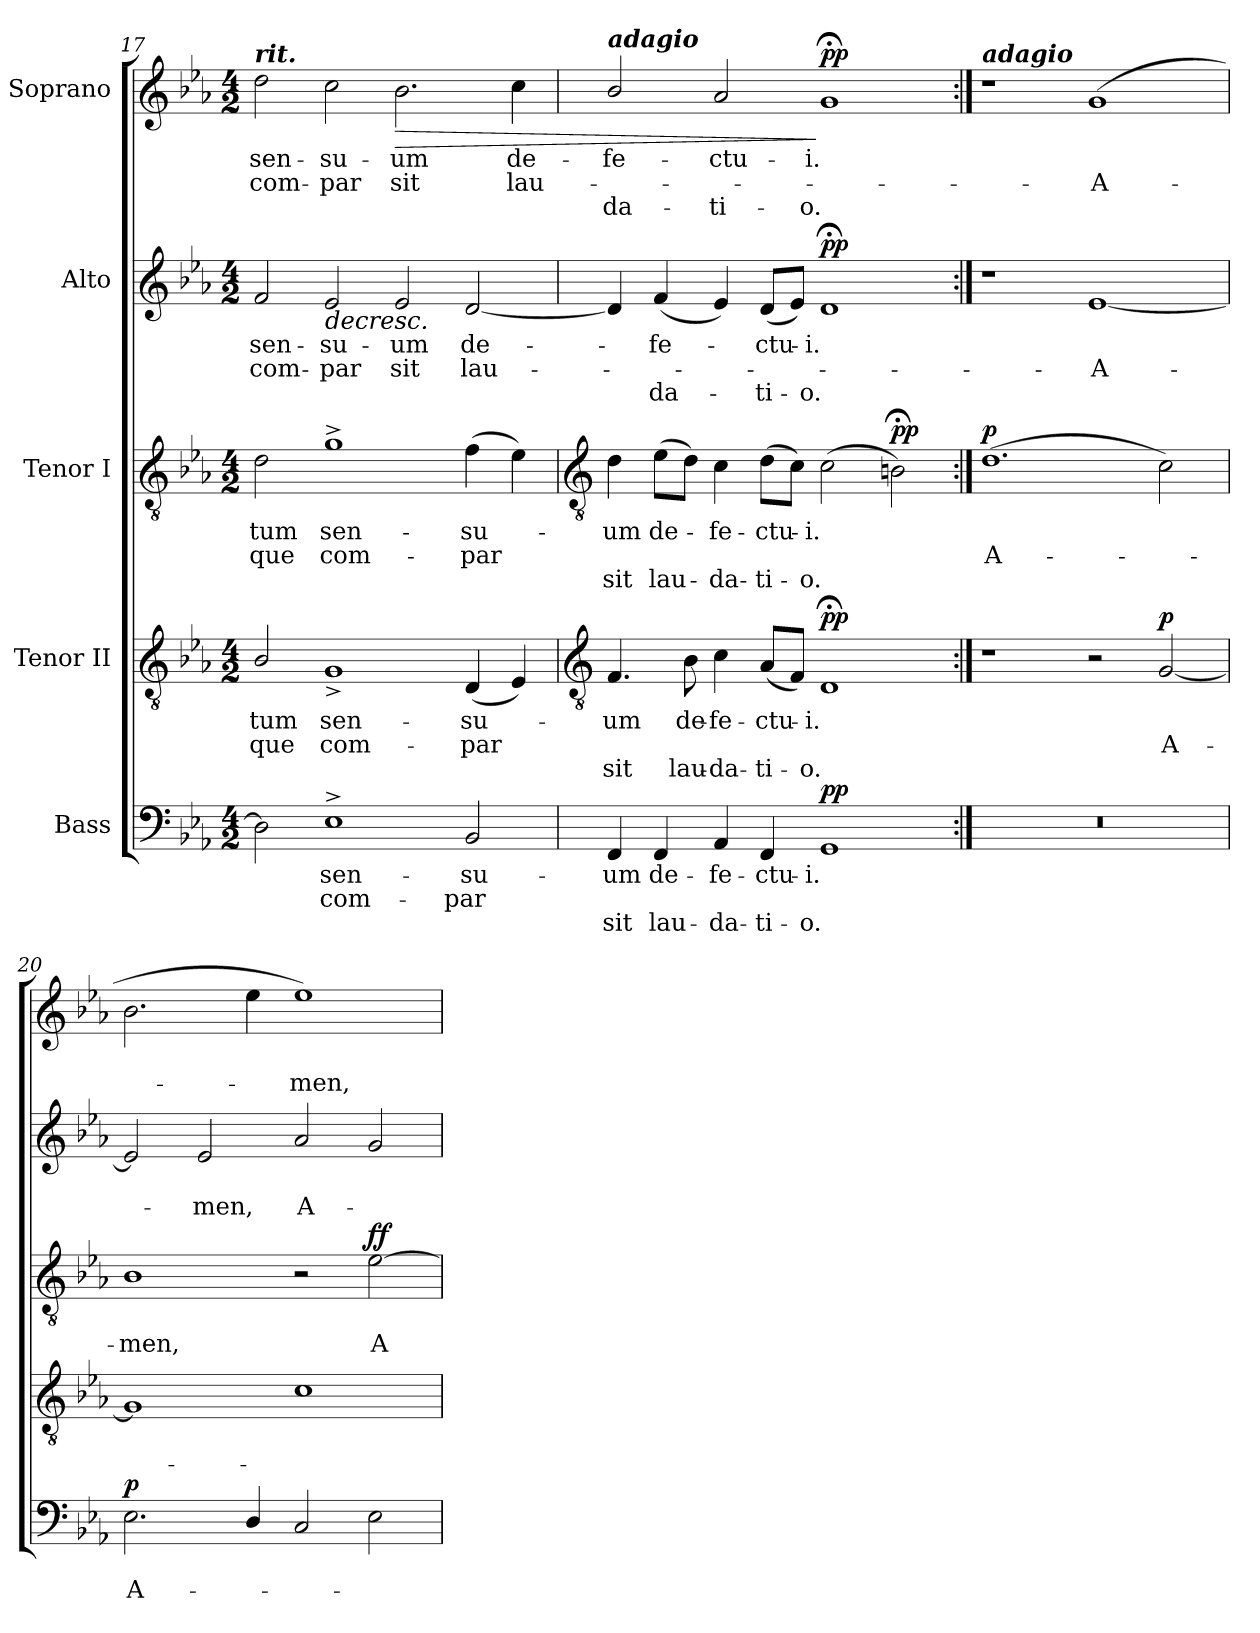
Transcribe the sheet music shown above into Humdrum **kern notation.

**kern	**text	**text	**text	**dynam	**kern	**text	**text	**text	**dynam	**kern	**text	**text	**text	**dynam	**kern	**text	**text	**text	**dynam	**kern	**text	**text	**text	**dynam
*part5	*part5	*part5	*part5	*part5	*part4	*part4	*part4	*part4	*part4	*part3	*part3	*part3	*part3	*part3	*part2	*part2	*part2	*part2	*part2	*part1	*part1	*part1	*part1	*part1
*staff5	*staff5	*staff5	*staff5	*staff5	*staff4	*staff4	*staff4	*staff4	*staff4	*staff3	*staff3	*staff3	*staff3	*staff3	*staff2	*staff2	*staff2	*staff2	*staff2	*staff1	*staff1	*staff1	*staff1	*staff1
*I"Bass	*	*	*	*	*I"Tenor II	*	*	*	*	*I"Tenor I	*	*	*	*	*I"Alto	*	*	*	*	*I"Soprano	*	*	*	*
*clefF4	*	*	*	*	*clefGv2	*	*	*	*	*clefGv2	*	*	*	*	*clefG2	*	*	*	*	*clefG2	*	*	*	*
*k[b-e-a-]	*	*	*	*	*k[b-e-a-]	*	*	*	*	*k[b-e-a-]	*	*	*	*	*k[b-e-a-]	*	*	*	*	*k[b-e-a-]	*	*	*	*
*E-:	*	*	*	*	*E-:	*	*	*	*	*E-:	*	*	*	*	*E-:	*	*	*	*	*E-:	*	*	*	*
*M4/2	*	*	*	*	*M4/2	*	*	*	*	*M4/2	*	*	*	*	*M4/2	*	*	*	*	*M4/2	*	*	*	*
=17	=17	=17	=17	=17	=17	=17	=17	=17	=17	=17	=17	=17	=17	=17	=17	=17	=17	=17	=17	=17	=17	=17	=17	=17
!	!	!	!	!	!	!	!	!	!	!	!	!	!	!	!	!	!	!	!	!LO:TX:a:Bi:t=rit.	!	!	!	!
!	!	!	!	!	!	!LO:LY:b	!LO:LY:b	!	!	!	!LO:LY:b	!LO:LY:b	!	!	!	!LO:LY:b	!LO:LY:b	!	!	!	!LO:LY:b	!LO:LY:b	!	!
2D]	.	.	.	.	2B-/	tum	que	.	.	2d\	tum	que	.	.	2f	sen-	-com-	.	.	2dd	sen-	-com-	.	.
!	!LO:LY:b	!LO:LY:b	!	!	!	!LO:LY:b	!LO:LY:b	!	!	!	!LO:LY:b	!LO:LY:b	!	!	!	!LO:LY:b	!LO:LY:b	!	!LO:HP:b	!	!LO:LY:b	!LO:LY:b	!	!
1E-^	sen-	-com-	.	.	1G^	sen-	-com-	.	.	1g^	sen-	-com-	.	.	2e-	-su-	-par	.	>	2cc	-su-	-par	.	.
!	!	!	!	!	!	!	!	!	!	!	!	!	!	!	!	!LO:LY:b	!LO:LY:b	!	!	!	!LO:LY:b	!LO:LY:b	!	!LO:HP:b
.	.	.	.	.	.	.	.	.	.	.	.	.	.	.	2e-	um	sit	.	.	2.b-	um	sit	.	>
!	!LO:LY:b	!LO:LY:b	!	!	!	!LO:LY:b	!LO:LY:b	!	!	!	!LO:LY:b	!LO:LY:b	!	!	!	!LO:LY:b	!LO:LY:b	!	!	!	!	!	!	!
2BB-	-su-	-par	.	.	(<4D	-su-	par	.	.	(>4f\	-su-	par	.	.	[2d	de-	lau-	.	.	.	.	.	.	.
!	!	!	!	!	!	!	!	!	!	!	!	!	!	!	!	!	!	!	!	!	!LO:LY:b	!LO:LY:b	!	!
.	.	.	.	.	4E-)	.	.	.	.	4e-\)	.	.	.	.	.	.	.	.	.	4cc	de-	-lau-	.	.
!!LO:LB:g=z
=18	=18	=18	=18	=18	=18	=18	=18	=18	=18	=18	=18	=18	=18	=18	=18	=18	=18	=18	=18	=18	=18	=18	=18	=18
*	*	*	*	*	*clefGv2	*	*	*	*	*clefGv2	*	*	*	*	*	*	*	*	*	*	*	*	*	*
!	!	!	!	!	!	!	!	!	!	!	!	!	!	!	!	!	!	!	!	!LO:TX:a:Bi:t=adagio	!	!	!	!
!	!LO:LY:b	!	!LO:LY:b	!	!	!LO:LY:b	!	!LO:LY:b	!	!	!LO:LY:b	!	!LO:LY:b	!	!	!	!	!	!	!	!LO:LY:b	!	!LO:LY:b	!
4FF	um	.	sit	.	4.F	um	.	sit	.	4d\	um	.	sit	.	4d]	.	.	.	.	2b-/	-fe-	.	-da-	.
!	!LO:LY:b	!	!LO:LY:b	!	!	!	!	!	!	!	!LO:LY:b	!	!LO:LY:b	!	!	!LO:LY:b	!	!LO:LY:b	!	!	!	!	!	!
4FF	de-	.	-lau-	.	.	.	.	.	.	(>8e-\L	de-	.	lau-	.	(<4f	fe-	.	da-	.	.	.	.	.	.
!	!	!	!	!	!	!LO:LY:b	!	!LO:LY:b	!	!	!	!	!	!	!	!	!	!	!	!	!	!	!	!
.	.	.	.	.	8B-	de-	.	-lau-	.	8d\J)	.	.	.	.	.	.	.	.	.	.	.	.	.	.
!	!LO:LY:b	!	!LO:LY:b	!	!	!LO:LY:b	!	!LO:LY:b	!	!	!LO:LY:b	!	!LO:LY:b	!	!	!	!	!	!	!	!LO:LY:b	!	!LO:LY:b	!
4AA-	-fe-	.	-da-	.	4c	-fe-	.	-da-	.	4c\	fe-	.	-da-	.	4e-)	.	.	.	.	2a-	-ctu-	.	-ti-	.
!	!LO:LY:b	!	!LO:LY:b	!	!	!LO:LY:b	!	!LO:LY:b	!	!	!LO:LY:b	!	!LO:LY:b	!	!	!LO:LY:b	!	!LO:LY:b	!	!	!	!	!	!
4FF	-ctu-	.	-ti-	.	(<8A-L	-ctu-	.	ti-	.	(>8d\L	-ctu-	.	ti-	.	(<8dL	ctu-	.	ti-	.	.	.	.	.	.
.	.	.	.	.	8FJ)	.	.	.	.	8c\J)	.	.	.	.	8e-J)	.	.	.	.	.	.	.	.	.
!	!LO:LY:b	!	!LO:LY:b	!LO:DY:b	!	!LO:LY:b	!	!LO:LY:b	!LO:DY:b	!	!LO:LY:b	!	!LO:LY:b	!	!	!LO:LY:b	!	!LO:LY:b	!LO:DY:b	!	!LO:LY:b	!	!LO:LY:b	!LO:DY:n=1:b
1GG	-i.	.	o.	pp	1D;<	i.	.	o.	pp	(>2c\	i.	.	o.	.	1d;<	i.	.	o.	pp	1g;<	-i.	.	o.	] pp
!	!	!	!	!	!	!	!	!	!	!	!	!	!	!LO:DY:b	!	!	!	!	!	!	!	!	!	!
.	.	.	.	.	.	.	.	.	.	2Bn;<\)	.	.	.	pp	.	.	.	.	.	.	.	.	.	.
=19:|!	=19:|!	=19:|!	=19:|!	=19:|!	=19:|!	=19:|!	=19:|!	=19:|!	=19:|!	=19:|!	=19:|!	=19:|!	=19:|!	=19:|!	=19:|!	=19:|!	=19:|!	=19:|!	=19:|!	=19:|!	=19:|!	=19:|!	=19:|!	=19:|!
!	!	!	!	!	!	!	!	!	!	!	!	!	!	!	!	!	!	!	!	!LO:TX:a:Bi:t=adagio	!	!	!	!
!	!	!	!	!	!	!	!	!	!	!	!	!LO:LY:b	!	!LO:DY:b	!	!	!	!	!	!	!	!	!	!
0r	.	.	.	.	1r	.	.	.	.	(>1.d	.	A-	.	p	1r	.	.	.	.	1r	.	.	.	.
!	!	!	!	!	!	!	!	!	!	!	!	!	!	!	!	!	!LO:LY:b	!	!	!	!	!LO:LY:b	!	!
.	.	.	.	.	2r	.	.	.	.	.	.	.	.	.	[1e-	.	A-	.	.	(>1g	.	A-	.	.
!	!	!	!	!	!	!	!LO:LY:b	!	!LO:DY:b	!	!	!	!	!	!	!	!	!	!	!	!	!	!	!
.	.	.	.	.	[2G	.	A-	.	p	2c\)	.	.	.	.	.	.	.	.	.	.	.	.	.	.
=20	=20	=20	=20	=20	=20	=20	=20	=20	=20	=20	=20	=20	=20	=20	=20	=20	=20	=20	=20	=20	=20	=20	=20	=20
!	!	!LO:LY:b	!	!LO:DY:b	!	!	!	!	!	!	!	!LO:LY:b	!	!	!	!	!	!	!	!	!	!	!	!
2.E-	.	A-	.	p	1G]	.	.	.	.	1B-	.	men,	.	.	2e-]	.	.	.	.	2.b-	.	.	.	.
!	!	!	!	!	!	!	!	!	!	!	!	!	!	!	!	!	!LO:LY:b	!	!	!	!	!	!	!
.	.	.	.	.	.	.	.	.	.	.	.	.	.	.	2e-	.	men,	.	.	.	.	.	.	.
4D/	.	.	.	.	.	.	.	.	.	.	.	.	.	.	.	.	.	.	.	4ee-	.	.	.	.
!	!	!	!	!	!	!	!	!	!	!	!	!	!	!	!	!	!LO:LY:b	!	!	!	!	!LO:LY:b	!	!
2C	.	.	.	.	1c	.	.	.	.	2r	.	.	.	.	2a-	.	A-	.	.	1ee-)	.	men,	.	.
!	!	!	!	!	!	!	!	!	!	!	!	!LO:LY:b	!	!LO:DY:b	!	!	!	!	!	!	!	!	!	!
2E-	.	.	.	.	.	.	.	.	.	[2e-\	.	A-	.	ff	2g	.	.	.	.	.	.	.	.	.
.	.	.	.	.	.	.	.	.	.	.	.	.	.	.	.	.	.	.	]	.	.	.	.	.
=	=	=	=	=	=	=	=	=	=	=	=	=	=	=	=	=	=	=	=	=	=	=	=	=
*-	*-	*-	*-	*-	*-	*-	*-	*-	*-	*-	*-	*-	*-	*-	*-	*-	*-	*-	*-	*-	*-	*-	*-	*-
